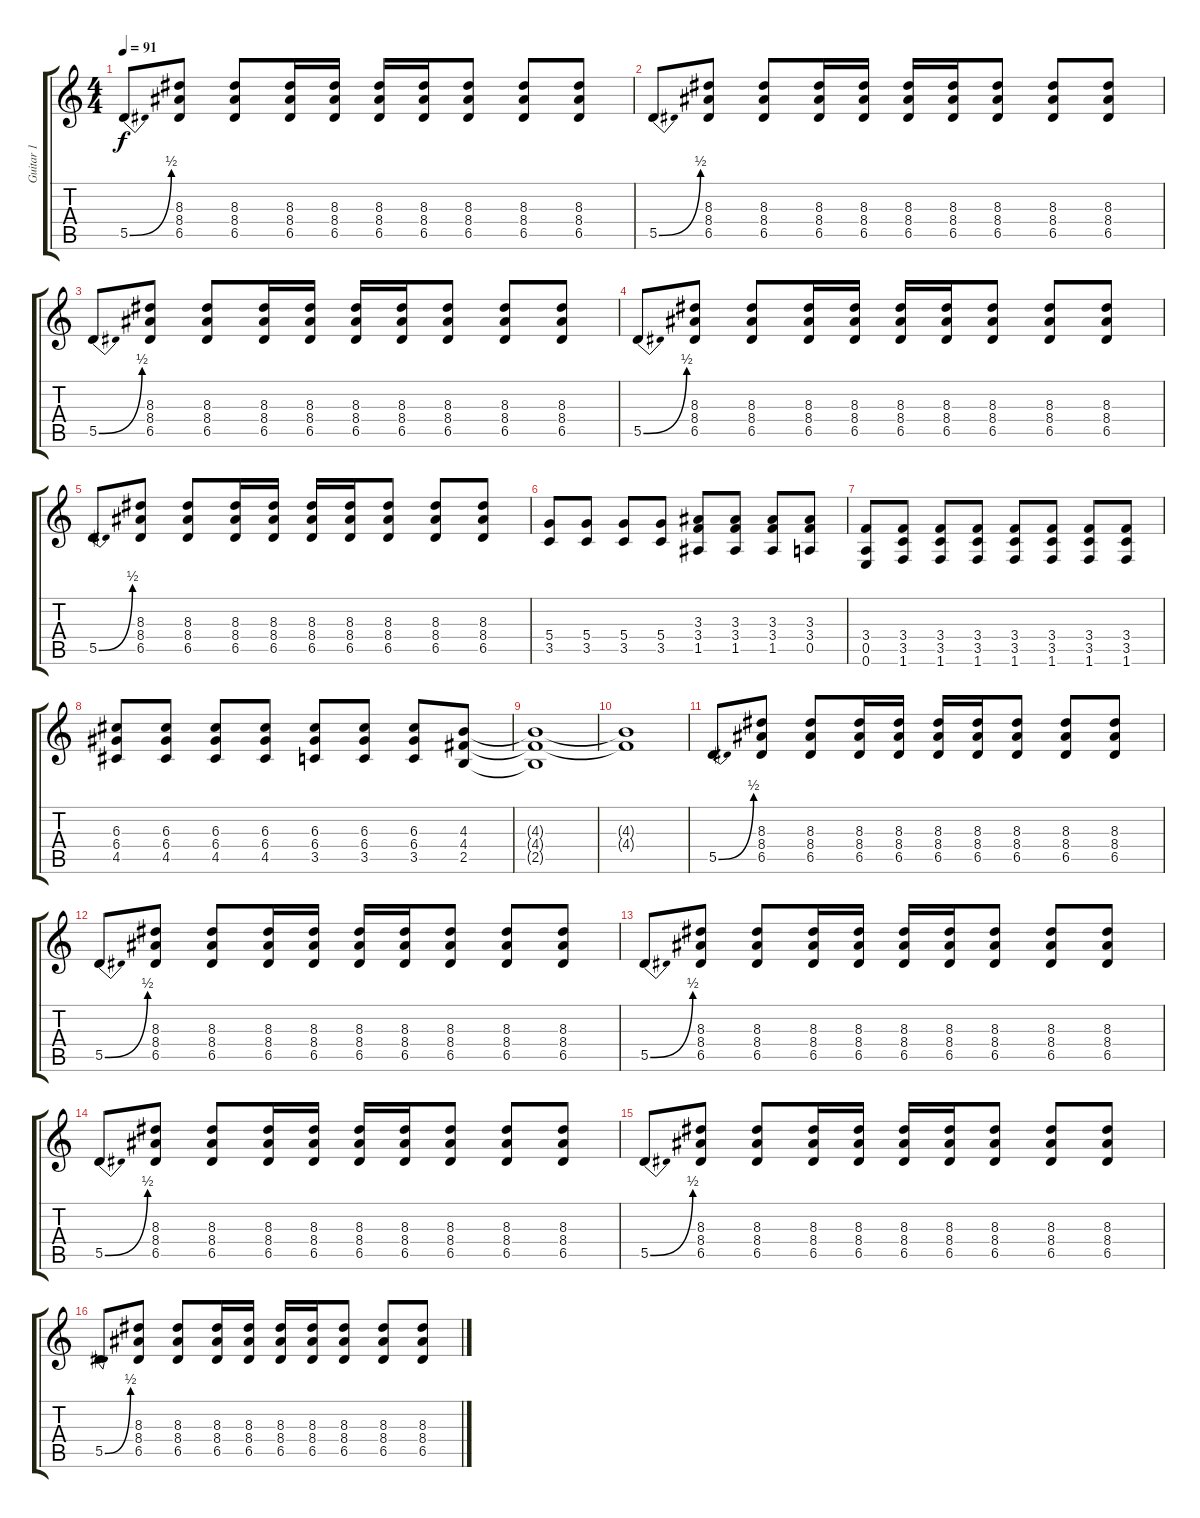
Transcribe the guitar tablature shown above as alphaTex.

\track ("Guitar 1" "Guitar 1") {instrument overdrivenguitar}
\staff {score tabs}
\tuning (E4 B3 G3 D3 A2 E2) {hide}
\ts (4 4)
\tempo 91
\clef g2
\ks c
5.5{be (bend 0 0 60 2)}.8{dy f} (8.3 8.4 6.5).8 (8.3 8.4 6.5).8 (8.3 8.4 6.5).16 (8.3 8.4 6.5).16 (8.3 8.4 6.5).16 (8.3 8.4 6.5).16 (8.3 8.4 6.5).8 (8.3 8.4 6.5).8 (8.3 8.4 6.5).8 |
5.5{be (bend 0 0 60 2)}.8 (8.3 8.4 6.5).8 (8.3 8.4 6.5).8 (8.3 8.4 6.5).16 (8.3 8.4 6.5).16 (8.3 8.4 6.5).16 (8.3 8.4 6.5).16 (8.3 8.4 6.5).8 (8.3 8.4 6.5).8 (8.3 8.4 6.5).8 |
5.5{be (bend 0 0 60 2)}.8 (8.3 8.4 6.5).8 (8.3 8.4 6.5).8 (8.3 8.4 6.5).16 (8.3 8.4 6.5).16 (8.3 8.4 6.5).16 (8.3 8.4 6.5).16 (8.3 8.4 6.5).8 (8.3 8.4 6.5).8 (8.3 8.4 6.5).8 |
5.5{be (bend 0 0 60 2)}.8 (8.3 8.4 6.5).8 (8.3 8.4 6.5).8 (8.3 8.4 6.5).16 (8.3 8.4 6.5).16 (8.3 8.4 6.5).16 (8.3 8.4 6.5).16 (8.3 8.4 6.5).8 (8.3 8.4 6.5).8 (8.3 8.4 6.5).8 |
5.5{be (bend 0 0 60 2)}.8 (8.3 8.4 6.5).8 (8.3 8.4 6.5).8 (8.3 8.4 6.5).16 (8.3 8.4 6.5).16 (8.3 8.4 6.5).16 (8.3 8.4 6.5).16 (8.3 8.4 6.5).8 (8.3 8.4 6.5).8 (8.3 8.4 6.5).8 |
(5.4 3.5).8 (5.4 3.5).8 (5.4 3.5).8 (5.4 3.5).8 (3.3 3.4 1.5).8 (3.3 3.4 1.5).8 (3.3 3.4 1.5).8 (3.3 3.4 0.5).8 |
(3.4 0.5 0.6).8 (3.4 3.5 1.6).8 (3.4 3.5 1.6).8 (3.4 3.5 1.6).8 (3.4 3.5 1.6).8 (3.4 3.5 1.6).8 (3.4 3.5 1.6).8 (3.4 3.5 1.6).8 |
(6.3 6.4 4.5).8 (6.3 6.4 4.5).8 (6.3 6.4 4.5).8 (6.3 6.4 4.5).8 (6.3 6.4 3.5).8 (6.3 6.4 3.5).8 (6.3 6.4 3.5).8 (4.3 4.4 2.5).8 |
(4.3{t} 4.4{t} 2.5{t}).1 |
(4.3{t} 4.4{t}).1 |
5.5{be (bend 0 0 60 2)}.8 (8.3 8.4 6.5).8 (8.3 8.4 6.5).8 (8.3 8.4 6.5).16 (8.3 8.4 6.5).16 (8.3 8.4 6.5).16 (8.3 8.4 6.5).16 (8.3 8.4 6.5).8 (8.3 8.4 6.5).8 (8.3 8.4 6.5).8 |
5.5{be (bend 0 0 60 2)}.8 (8.3 8.4 6.5).8 (8.3 8.4 6.5).8 (8.3 8.4 6.5).16 (8.3 8.4 6.5).16 (8.3 8.4 6.5).16 (8.3 8.4 6.5).16 (8.3 8.4 6.5).8 (8.3 8.4 6.5).8 (8.3 8.4 6.5).8 |
5.5{be (bend 0 0 60 2)}.8 (8.3 8.4 6.5).8 (8.3 8.4 6.5).8 (8.3 8.4 6.5).16 (8.3 8.4 6.5).16 (8.3 8.4 6.5).16 (8.3 8.4 6.5).16 (8.3 8.4 6.5).8 (8.3 8.4 6.5).8 (8.3 8.4 6.5).8 |
5.5{be (bend 0 0 60 2)}.8 (8.3 8.4 6.5).8 (8.3 8.4 6.5).8 (8.3 8.4 6.5).16 (8.3 8.4 6.5).16 (8.3 8.4 6.5).16 (8.3 8.4 6.5).16 (8.3 8.4 6.5).8 (8.3 8.4 6.5).8 (8.3 8.4 6.5).8 |
5.5{be (bend 0 0 60 2)}.8 (8.3 8.4 6.5).8 (8.3 8.4 6.5).8 (8.3 8.4 6.5).16 (8.3 8.4 6.5).16 (8.3 8.4 6.5).16 (8.3 8.4 6.5).16 (8.3 8.4 6.5).8 (8.3 8.4 6.5).8 (8.3 8.4 6.5).8 |
5.5{be (bend 0 0 60 2)}.8 (8.3 8.4 6.5).8 (8.3 8.4 6.5).8 (8.3 8.4 6.5).16 (8.3 8.4 6.5).16 (8.3 8.4 6.5).16 (8.3 8.4 6.5).16 (8.3 8.4 6.5).8 (8.3 8.4 6.5).8 (8.3 8.4 6.5).8
